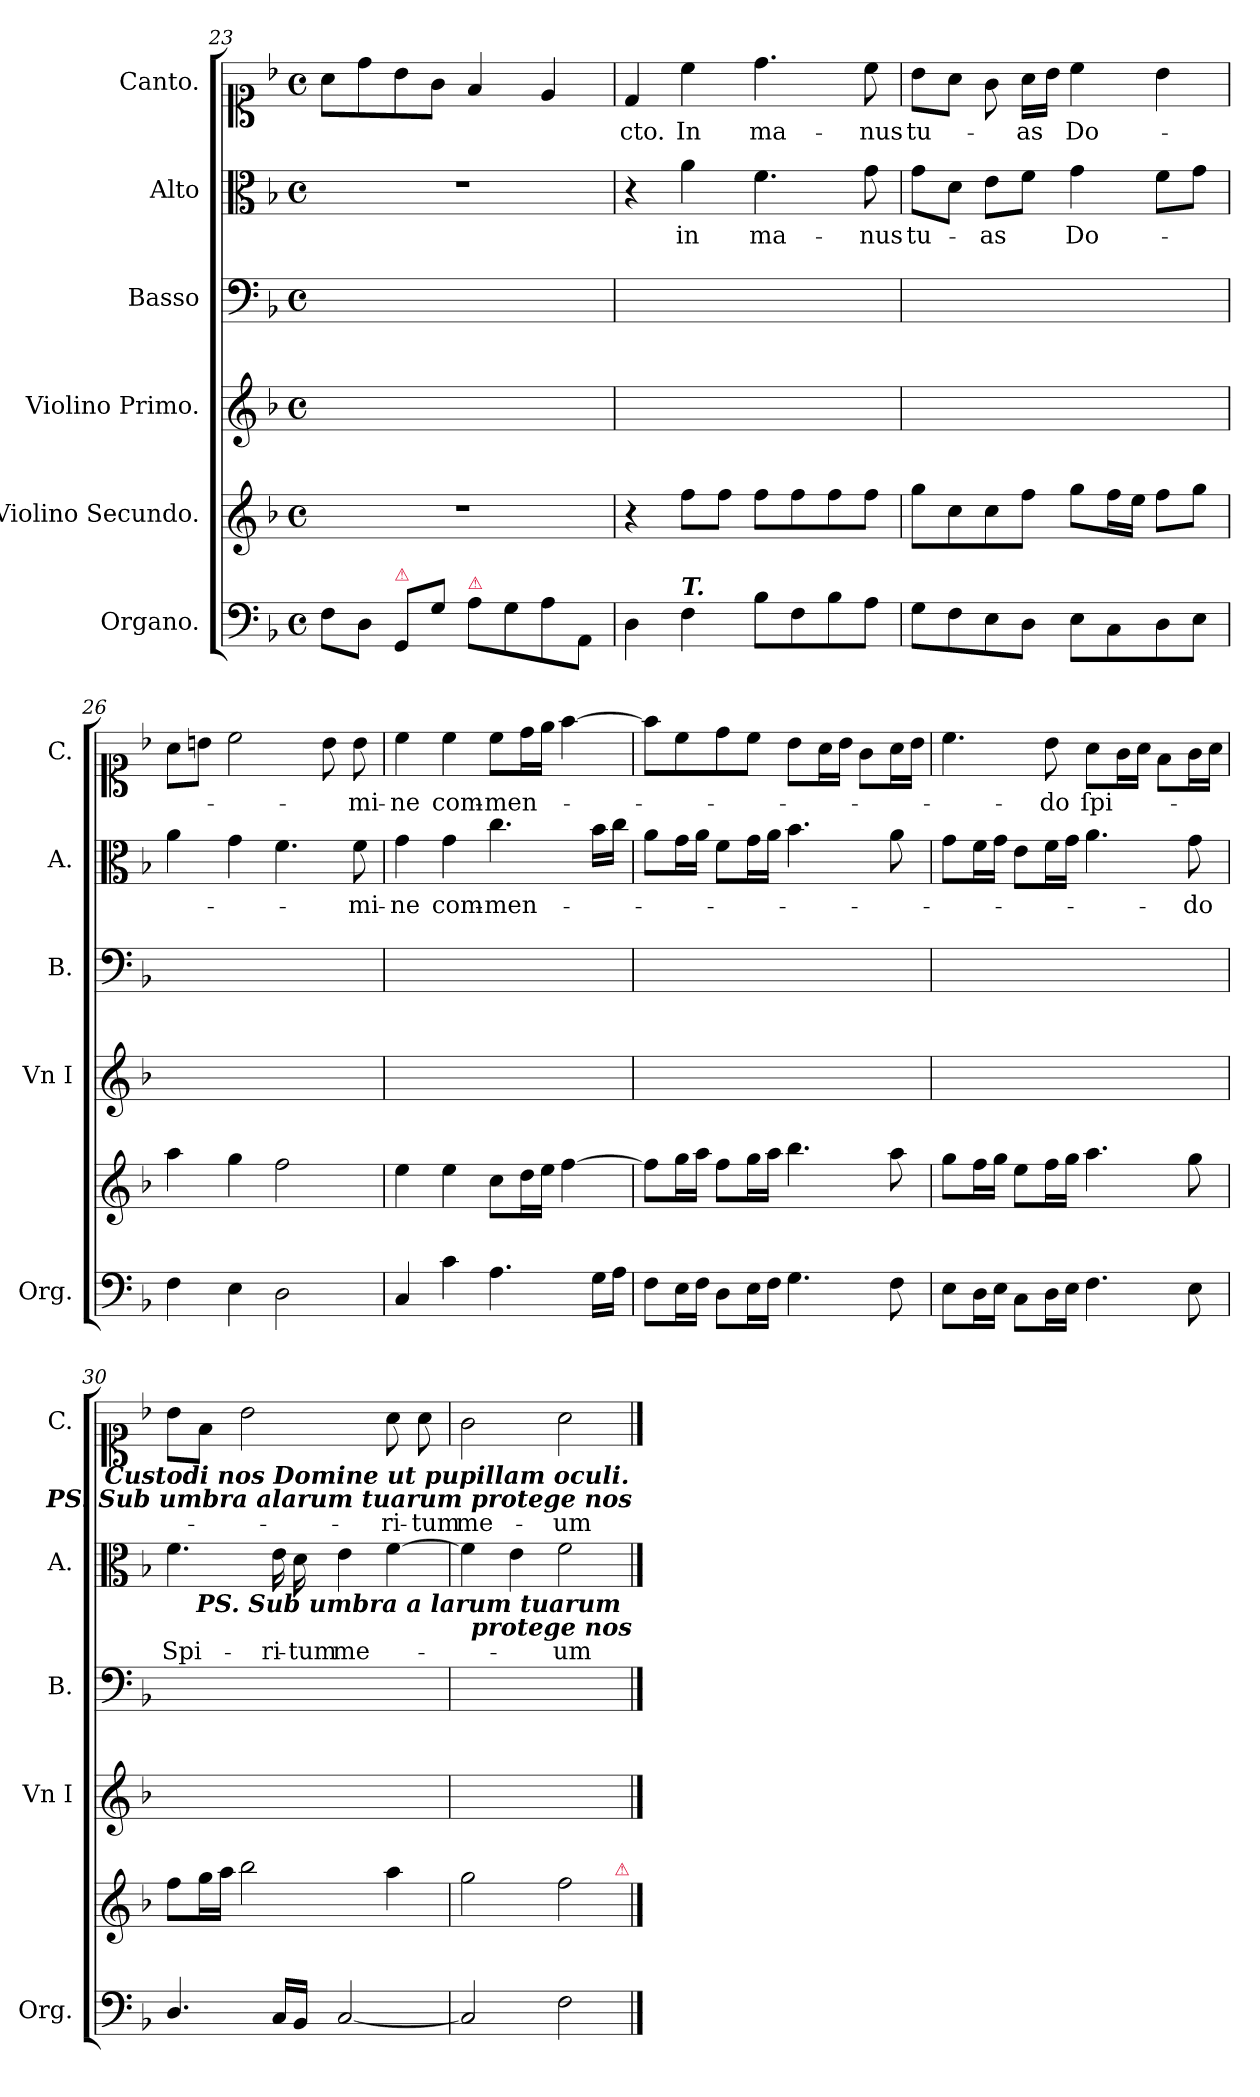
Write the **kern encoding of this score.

**kern	**kern	**kern	**kern	**kern	**text	**kern	**text
*part6	*part5	*part4	*part3	*part2	*part2	*part1	*part1
*staff6	*staff5	*staff4	*staff3	*staff2	*staff2	*staff1	*staff1
*I"Organo.	*I"Violino Secundo.	*I"Violino Primo.	*I"Basso	*I"Alto	*	*I"Canto.	*
*I'Org.	*	*I'Vn I	*I'B.	*I'A.	*	*I'C.	*
*clefF4	*clefG2	*clefG2	*clefF4	*clefC3	*	*clefC1	*
*k[b-]	*k[b-]	*k[b-]	*k[b-]	*k[b-]	*	*k[b-]	*
*F:	*F:	*F:	*F:	*F:	*	*F:	*
*M4/4	*M4/4	*M4/4	*M4/4	*M4/4	*	*M4/4	*
*met(c)	*met(c)	*met(c)	*met(c)	*met(c)	*	*met(c)	*
=23	=23	=23	=23	=23	=23	=23	=23
8F\L	1r	1ryy	1ryy	1r	.	8a\L	.
8D\J	.	.	.	.	.	8dd\	.
!LO:TX:a:color=crimson:t=⚠	!	!	!	!	!	!	!
8GG\L	.	.	.	.	.	8b-\	.
8G/J	.	.	.	.	.	8g\J	.
!LO:TX:a:color=crimson:t=⚠	!	!	!	!	!	!	!
8A\L	.	.	.	.	.	4f/	.
8G\	.	.	.	.	.	.	.
8A\	.	.	.	.	.	4e/	.
8AA/J	.	.	.	.	.	.	.
=24	=24	=24	=24	=24	=24	=24	=24
4D\	4r	1ryy	1ryy	4r	.	4d/	-cto.
!LO:TX:a:Bi:t=T.	!	!	!	!	!	!	!
4F\	8ff\L	.	.	4a\	in	4cc\	In
.	8ff\J	.	.	.	.	.	.
8B-\L	8ff\L	.	.	4.f\	ma-	4.dd\	ma-
8F\	8ff\	.	.	.	.	.	.
8B-\	8ff\	.	.	.	.	.	.
8A\J	8ff\J	.	.	8g\	-nus	8cc\	-nus
=25	=25	=25	=25	=25	=25	=25	=25
8G\L	8gg\L	1ryy	1ryy	8g\L	tu-	8b-\L	tu-
8F\	8cc\	.	.	8d\J	.	8a\J	.
8E\	8cc\	.	.	8e\L	-as	8g\	.
8D\J	8ff\J	.	.	8f\J	.	16a\LL	-as
.	.	.	.	.	.	16b-\JJ	.
8E\L	8gg\L	.	.	4g\	Do-	4cc\	Do-
8C\	16ff\L	.	.	.	.	.	.
.	16ee\JJ	.	.	.	.	.	.
8D\	8ff\L	.	.	8f\L	.	4b-\	.
8E\J	8gg\J	.	.	8g\J	.	.	.
=26	=26	=26	=26	=26	=26	=26	=26
4F\	4aa\	1ryy	1ryy	4a\	.	8a\L	.
.	.	.	.	.	.	8bn\J	.
4E\	4gg\	.	.	4g\	.	2cc\	.
2D\	2ff\	.	.	4.f\	.	.	.
.	.	.	.	.	.	8b\	.
.	.	.	.	8f\	-mi-	8b\	-mi-
=27	=27	=27	=27	=27	=27	=27	=27
4C/	4ee\	1ryy	1ryy	4g\	-ne	4cc\	-ne
4c\	4ee\	.	.	4g\	com-	4cc\	com-
4.A\	8cc\L	.	.	4.cc\	-men-	8cc\L	-men-
.	16dd\L	.	.	.	.	16dd\L	.
.	16ee\JJ	.	.	.	.	16ee\JJ	.
.	[4ff\	.	.	.	.	[4ff\	.
16G\LL	.	.	.	16b-\LL	.	.	.
16A\JJ	.	.	.	16cc\JJ	.	.	.
=28	=28	=28	=28	=28	=28	=28	=28
8F\L	8ff\L]	1ryy	1ryy	8a\L	.	8ff\L]	.
16E\L	16gg\L	.	.	16g\L	.	8cc\	.
16F\JJ	16aa\JJ	.	.	16a\JJ	.	.	.
8D\L	8ff\L	.	.	8f\L	.	8dd\	.
16E\L	16gg\L	.	.	16g\L	.	8cc\J	.
16F\JJ	16aa\JJ	.	.	16a\JJ	.	.	.
4.G\	4.bb-\	.	.	4.b-\	.	8b-\L	.
.	.	.	.	.	.	16a\L	.
.	.	.	.	.	.	16b-\JJ	.
.	.	.	.	.	.	8g\L	.
8F\	8aa\	.	.	8a\	.	16a\L	.
.	.	.	.	.	.	16b-\JJ	.
=29	=29	=29	=29	=29	=29	=29	=29
8E\L	8gg\L	1ryy	1ryy	8g\L	.	4.cc\	.
16D\L	16ff\L	.	.	16f\L	.	.	.
16E\JJ	16gg\JJ	.	.	16g\JJ	.	.	.
8C\L	8ee\L	.	.	8e\L	.	.	.
16D\L	16ff\L	.	.	16f\L	.	8b-\	-do
16E\JJ	16gg\JJ	.	.	16g\JJ	.	.	.
4.F\	4.aa\	.	.	4.a\	.	8a\L	ſpi-
.	.	.	.	.	.	16g\L	.
.	.	.	.	.	.	16a\JJ	.
.	.	.	.	.	.	8f\L	.
8E\	8gg\	.	.	8g\	-do	16g\L	.
.	.	.	.	.	.	16a\JJ	.
=30	=30	=30	=30	=30	=30	=30	=30
4.D/	8ff\L	1ryy	1ryy	4.f\	Spi-	8b-\L	.
.	16gg\L	.	.	.	.	8f\J	.
.	16aa\JJ	.	.	.	.	.	.
.	2bb-\	.	.	.	.	2b-\	.
16C/LL	.	.	.	16e\	-ri-	.	.
16BB-/JJ	.	.	.	16d\	-tum	.	.
[2C/	.	.	.	4e\	me-	.	.
.	4aa\	.	.	[4f\	.	8a\	-ri-
.	.	.	.	.	.	8a\	-tum
=31	=31	=31	=31	=31	=31	=31	=31
2C/]	2gg\	1ryy	1ryy	4f\]	.	2g\	me-
.	.	.	.	4e\	.	.	.
2F\	2ff\	.	.	2f\	-um	2a\	-um
!	!	!	!	!	!	!LO:TX:b:Bi:t=Custodi nos Domine ut pupillam oculi.\nPS. Sub umbra alarum tuarum protege nos	!
!	!	!	!	!LO:TX:b:Bi:t=PS. Sub umbra a larum tuarum \nprotege nos	!	!	!
!	!LO:TX:a:color=crimson:t=⚠	!	!	!	!	!	!
==	==	==	==	==	==	==	==
*-	*-	*-	*-	*-	*-	*-	*-
